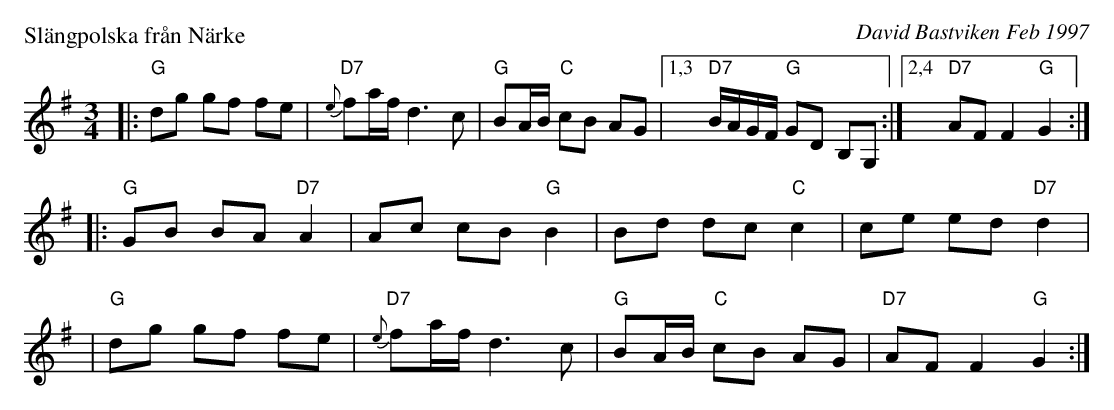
X:1
P: Sl\"angpolska fr\aan N\"arke
O: David Bastviken Feb 1997
M: 3/4
L: 1/8
K: G
|: "G"dg gf fe | "D7"{e}fa/f/ d3 c | "G"BA/B/ "C"cB AG |1,3 " D7"B/A/G/F/ "G"GD B,G, :|2,4 " D7"AF F2 "G"G2 :|
|: "G"GB BA "D7"A2 | Ac cB "G"B2 | Bd dc "C"c2 | ce ed "D7"d2 |
| "G"dg gf fe | "D7"{e}fa/f/ d3 c | "G"BA/B/ "C"cB AG | "D7"AF F2 "G"G2 :|
